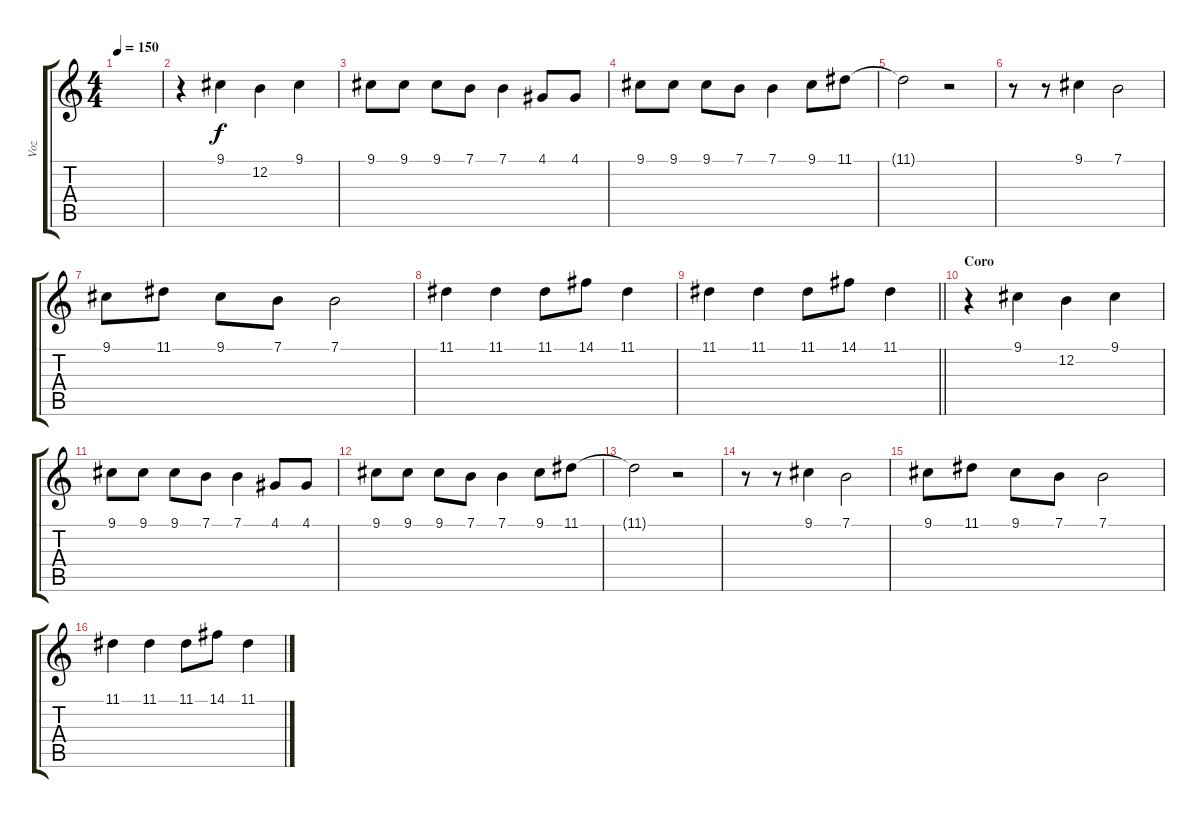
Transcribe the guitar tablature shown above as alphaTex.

\track ("Voz" "Voz") {instrument lead2sawtooth}
\staff {score tabs}
\tuning (E4 B3 G3 D3 A2 E2) {hide}
\ts (4 4)
\tempo 150
\clef g2
\ks c
|
r.4 9.1.4 12.2.4 9.1.4 |
9.1.8 9.1.8 9.1.8 7.1.8 7.1.4 4.1.8 4.1.8 |
9.1.8 9.1.8 9.1.8 7.1.8 7.1.4 9.1.8 11.1.8 |
11.1{t}.2 r.2 |
r.8 r.8 9.1.4 7.1.2 |
9.1.8 11.1.8 9.1.8 7.1.8 7.1.2 |
11.1.4 11.1.4 11.1.8 14.1.8 11.1.4 |
\barLineRight lightlight
11.1.4 11.1.4 11.1.8 14.1.8 11.1.4 |
\section ("" "Coro")
r.4 9.1.4 12.2.4 9.1.4 |
9.1.8 9.1.8 9.1.8 7.1.8 7.1.4 4.1.8 4.1.8 |
9.1.8 9.1.8 9.1.8 7.1.8 7.1.4 9.1.8 11.1.8 |
11.1{t}.2 r.2 |
r.8 r.8 9.1.4 7.1.2 |
9.1.8 11.1.8 9.1.8 7.1.8 7.1.2 |
11.1.4 11.1.4 11.1.8 14.1.8 11.1.4
